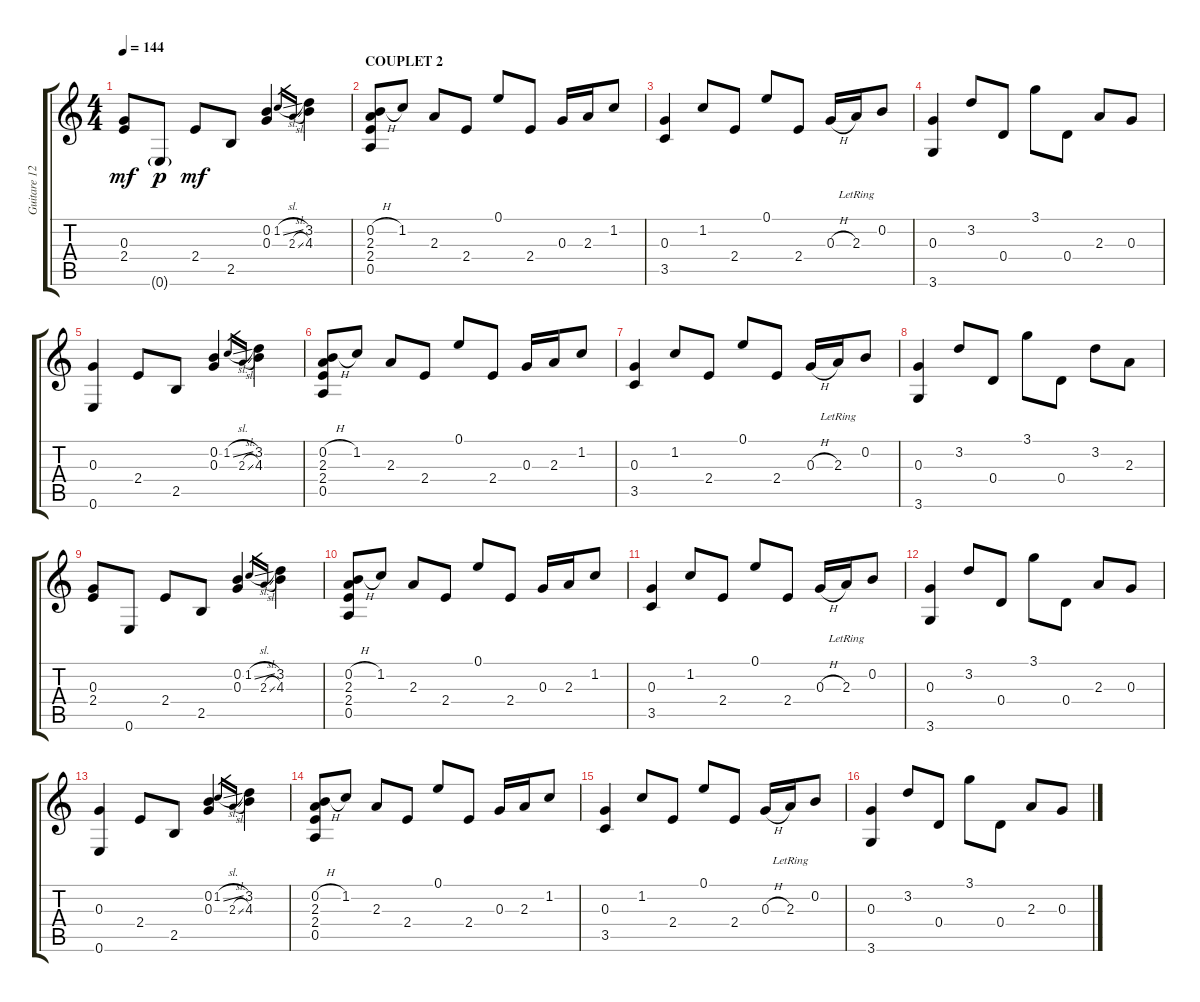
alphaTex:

\track ("Guitare 12 cordes" "Guitare 12") {instrument acousticguitarsteel}
\staff {score tabs}
\tuning (E4 B3 G3 D3 A2 E2) {hide}
\ts (4 4)
\tempo 144
\clef g2
\ks c
(0.3 2.4).8{dy mf} 0.6{g}.8{dy p} 2.4.8{dy mf} 2.5.8 (0.2 0.3).4 1.2{sl}.16{gr} 2.3{sl}.16{gr} (3.2 4.3).4 |
\section ("" "COUPLET 2")
(0.2{h} 2.3 2.4 0.5).8 1.2.8 2.3.8 2.4.8 0.1.8 2.4.8 0.3.16 2.3.16 1.2.8 |
(0.3 3.5).4 1.2.8 2.4.8 0.1.8 2.4.8 0.3{h}.16 2.3{lr}.16 0.2.8 |
(0.3 3.6).4 3.2.8 0.4.8 3.1.8 0.4.8 2.3.8 0.3.8 |
(0.3 0.6).4 2.4.8 2.5.8 (0.2 0.3).4 1.2{sl}.16{gr} 2.3{sl}.16{gr} (3.2 4.3).4 |
(0.2{h} 2.3 2.4 0.5).8 1.2.8 2.3.8 2.4.8 0.1.8 2.4.8 0.3.16 2.3.16 1.2.8 |
(0.3 3.5).4 1.2.8 2.4.8 0.1.8 2.4.8 0.3{h}.16 2.3{lr}.16 0.2.8 |
(0.3 3.6).4 3.2.8 0.4.8 3.1.8 0.4.8 3.2.8 2.3.8 |
(0.3 2.4).8 0.6.8 2.4.8 2.5.8 (0.2 0.3).4 1.2{sl}.16{gr} 2.3{sl}.16{gr} (3.2 4.3).4 |
(0.2{h} 2.3 2.4 0.5).8 1.2.8 2.3.8 2.4.8 0.1.8 2.4.8 0.3.16 2.3.16 1.2.8 |
(0.3 3.5).4 1.2.8 2.4.8 0.1.8 2.4.8 0.3{h}.16 2.3{lr}.16 0.2.8 |
(0.3 3.6).4 3.2.8 0.4.8 3.1.8 0.4.8 2.3.8 0.3.8 |
(0.3 0.6).4 2.4.8 2.5.8 (0.2 0.3).4 1.2{sl}.16{gr} 2.3{sl}.16{gr} (3.2 4.3).4 |
(0.2{h} 2.3 2.4 0.5).8 1.2.8 2.3.8 2.4.8 0.1.8 2.4.8 0.3.16 2.3.16 1.2.8 |
(0.3 3.5).4 1.2.8 2.4.8 0.1.8 2.4.8 0.3{h}.16 2.3{lr}.16 0.2.8 |
(0.3 3.6).4 3.2.8 0.4.8 3.1.8 0.4.8 2.3.8 0.3.8
